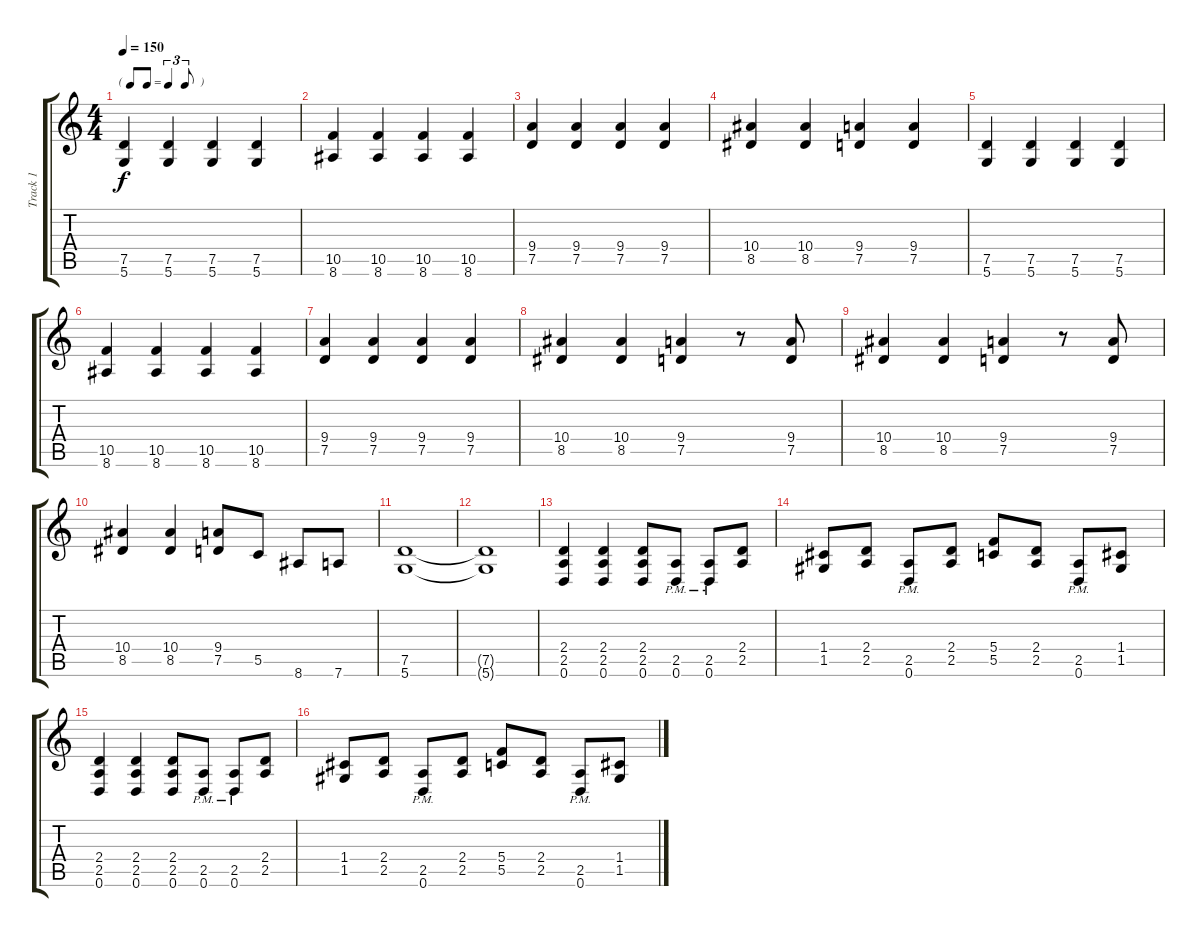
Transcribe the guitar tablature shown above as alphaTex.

\track ("Track 1" "Track 1") {instrument overdrivenguitar}
\staff {score tabs}
\tuning (D4 A3 F3 C3 G2 D2) {hide}
\ts (4 4)
\tf triplet8th
\tempo 150
\clef g2
\ks c
(7.5 5.6).4{dy f} (7.5 5.6).4 (7.5 5.6).4 (7.5 5.6).4 |
(10.5 8.6).4 (10.5 8.6).4 (10.5 8.6).4 (10.5 8.6).4 |
(9.4 7.5).4 (9.4 7.5).4 (9.4 7.5).4 (9.4 7.5).4 |
(10.4 8.5).4 (10.4 8.5).4 (9.4 7.5).4 (9.4 7.5).4 |
(7.5 5.6).4 (7.5 5.6).4 (7.5 5.6).4 (7.5 5.6).4 |
(10.5 8.6).4 (10.5 8.6).4 (10.5 8.6).4 (10.5 8.6).4 |
(9.4 7.5).4 (9.4 7.5).4 (9.4 7.5).4 (9.4 7.5).4 |
(10.4 8.5).4 (10.4 8.5).4 (9.4 7.5).4 r.8 (9.4 7.5).8 |
(10.4 8.5).4 (10.4 8.5).4 (9.4 7.5).4 r.8 (9.4 7.5).8 |
(10.4 8.5).4 (10.4 8.5).4 (9.4 7.5).8 5.5.8 8.6.8 7.6.8 |
(7.5 5.6).1 |
(7.5{t} 5.6{t}).1 |
(2.4 2.5 0.6).4 (2.4 2.5 0.6).4 (2.4 2.5 0.6).8 (2.5{pm} 0.6{pm}).8 (2.5{pm} 0.6{pm}).8 (2.4 2.5).8 |
(1.4 1.5).8 (2.4 2.5).8 (2.5{pm} 0.6{pm}).8 (2.4 2.5).8 (5.4 5.5).8 (2.4 2.5).8 (2.5{pm} 0.6{pm}).8 (1.4 1.5).8 |
(2.4 2.5 0.6).4 (2.4 2.5 0.6).4 (2.4 2.5 0.6).8 (2.5{pm} 0.6{pm}).8 (2.5{pm} 0.6{pm}).8 (2.4 2.5).8 |
(1.4 1.5).8 (2.4 2.5).8 (2.5{pm} 0.6{pm}).8 (2.4 2.5).8 (5.4 5.5).8 (2.4 2.5).8 (2.5{pm} 0.6{pm}).8 (1.4 1.5).8
